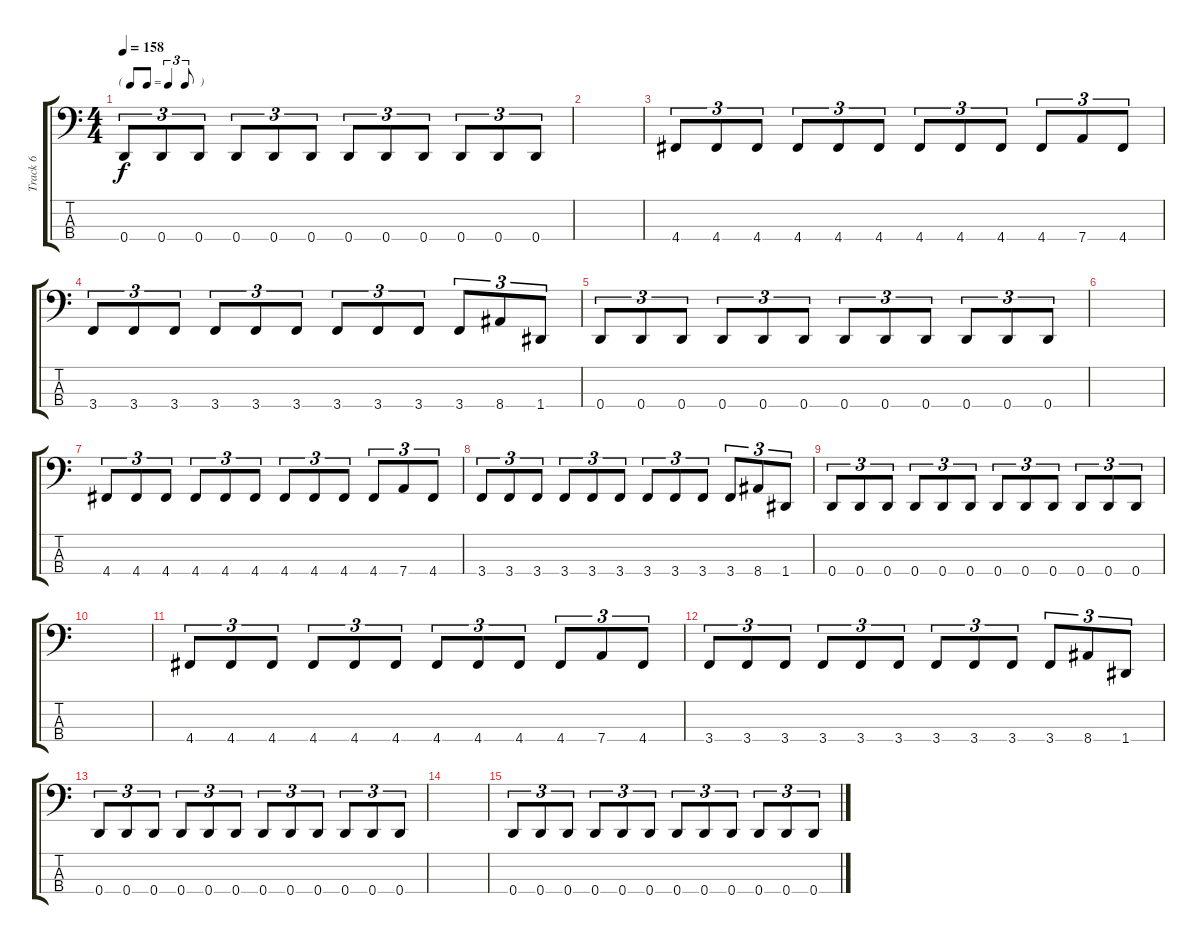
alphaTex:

\track ("Track 6" "Track 6") {instrument electricbassfinger}
\staff {score tabs}
\tuning (G2 D2 A1 D1) {hide}
\ts (4 4)
\tf triplet8th
\tempo 158
\clef f4
\ks c
0.4.8{tu (3 2) dy f} 0.4.8{tu (3 2)} 0.4.8{tu (3 2)} 0.4.8{tu (3 2)} 0.4.8{tu (3 2)} 0.4.8{tu (3 2)} 0.4.8{tu (3 2)} 0.4.8{tu (3 2)} 0.4.8{tu (3 2)} 0.4.8{tu (3 2)} 0.4.8{tu (3 2)} 0.4.8{tu (3 2)} |
|
4.4.8{tu (3 2)} 4.4.8{tu (3 2)} 4.4.8{tu (3 2)} 4.4.8{tu (3 2)} 4.4.8{tu (3 2)} 4.4.8{tu (3 2)} 4.4.8{tu (3 2)} 4.4.8{tu (3 2)} 4.4.8{tu (3 2)} 4.4.8{tu (3 2)} 7.4.8{tu (3 2)} 4.4.8{tu (3 2)} |
3.4.8{tu (3 2)} 3.4.8{tu (3 2)} 3.4.8{tu (3 2)} 3.4.8{tu (3 2)} 3.4.8{tu (3 2)} 3.4.8{tu (3 2)} 3.4.8{tu (3 2)} 3.4.8{tu (3 2)} 3.4.8{tu (3 2)} 3.4.8{tu (3 2)} 8.4.8{tu (3 2)} 1.4.8{tu (3 2)} |
0.4.8{tu (3 2)} 0.4.8{tu (3 2)} 0.4.8{tu (3 2)} 0.4.8{tu (3 2)} 0.4.8{tu (3 2)} 0.4.8{tu (3 2)} 0.4.8{tu (3 2)} 0.4.8{tu (3 2)} 0.4.8{tu (3 2)} 0.4.8{tu (3 2)} 0.4.8{tu (3 2)} 0.4.8{tu (3 2)} |
|
4.4.8{tu (3 2)} 4.4.8{tu (3 2)} 4.4.8{tu (3 2)} 4.4.8{tu (3 2)} 4.4.8{tu (3 2)} 4.4.8{tu (3 2)} 4.4.8{tu (3 2)} 4.4.8{tu (3 2)} 4.4.8{tu (3 2)} 4.4.8{tu (3 2)} 7.4.8{tu (3 2)} 4.4.8{tu (3 2)} |
3.4.8{tu (3 2)} 3.4.8{tu (3 2)} 3.4.8{tu (3 2)} 3.4.8{tu (3 2)} 3.4.8{tu (3 2)} 3.4.8{tu (3 2)} 3.4.8{tu (3 2)} 3.4.8{tu (3 2)} 3.4.8{tu (3 2)} 3.4.8{tu (3 2)} 8.4.8{tu (3 2)} 1.4.8{tu (3 2)} |
0.4.8{tu (3 2)} 0.4.8{tu (3 2)} 0.4.8{tu (3 2)} 0.4.8{tu (3 2)} 0.4.8{tu (3 2)} 0.4.8{tu (3 2)} 0.4.8{tu (3 2)} 0.4.8{tu (3 2)} 0.4.8{tu (3 2)} 0.4.8{tu (3 2)} 0.4.8{tu (3 2)} 0.4.8{tu (3 2)} |
|
4.4.8{tu (3 2)} 4.4.8{tu (3 2)} 4.4.8{tu (3 2)} 4.4.8{tu (3 2)} 4.4.8{tu (3 2)} 4.4.8{tu (3 2)} 4.4.8{tu (3 2)} 4.4.8{tu (3 2)} 4.4.8{tu (3 2)} 4.4.8{tu (3 2)} 7.4.8{tu (3 2)} 4.4.8{tu (3 2)} |
3.4.8{tu (3 2)} 3.4.8{tu (3 2)} 3.4.8{tu (3 2)} 3.4.8{tu (3 2)} 3.4.8{tu (3 2)} 3.4.8{tu (3 2)} 3.4.8{tu (3 2)} 3.4.8{tu (3 2)} 3.4.8{tu (3 2)} 3.4.8{tu (3 2)} 8.4.8{tu (3 2)} 1.4.8{tu (3 2)} |
0.4.8{tu (3 2)} 0.4.8{tu (3 2)} 0.4.8{tu (3 2)} 0.4.8{tu (3 2)} 0.4.8{tu (3 2)} 0.4.8{tu (3 2)} 0.4.8{tu (3 2)} 0.4.8{tu (3 2)} 0.4.8{tu (3 2)} 0.4.8{tu (3 2)} 0.4.8{tu (3 2)} 0.4.8{tu (3 2)} |
|
0.4.8{tu (3 2)} 0.4.8{tu (3 2)} 0.4.8{tu (3 2)} 0.4.8{tu (3 2)} 0.4.8{tu (3 2)} 0.4.8{tu (3 2)} 0.4.8{tu (3 2)} 0.4.8{tu (3 2)} 0.4.8{tu (3 2)} 0.4.8{tu (3 2)} 0.4.8{tu (3 2)} 0.4.8{tu (3 2)}
